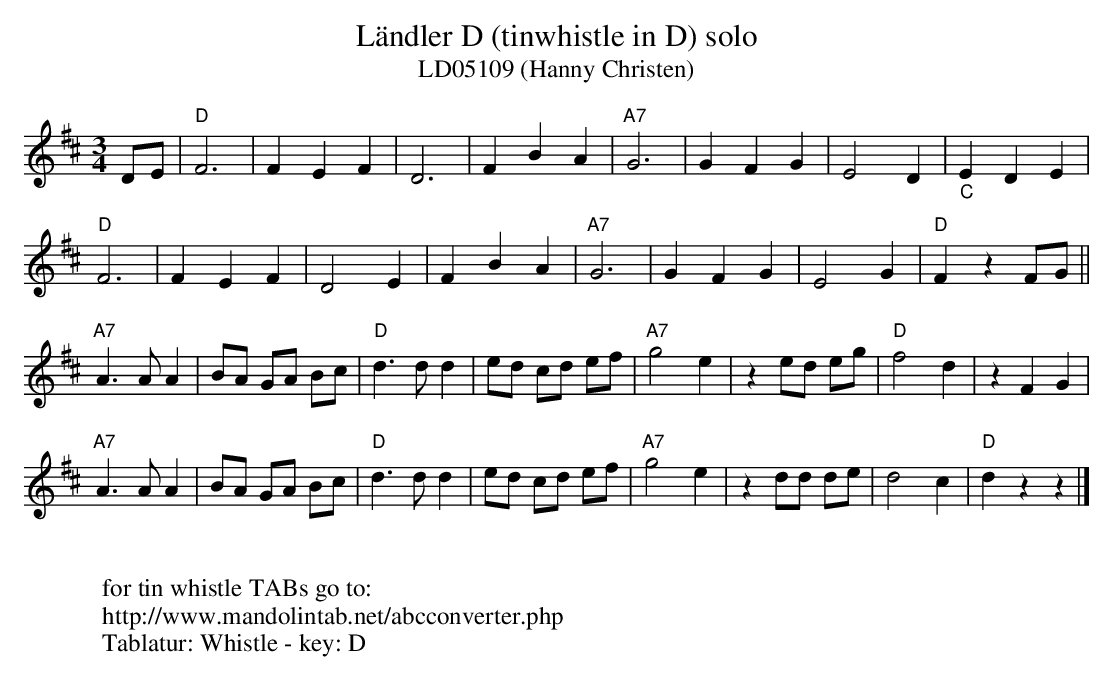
X:1
T:L\"andler D (tinwhistle in D) solo
T:LD05109 (Hanny Christen)
M:3/4
L:1/4
K:D transpose=12
D/2E/2 | "D"F3 | FEF | D3 | FBA | "A7"G3 | GFG | E2D | "_C"EDE |
"D"F3 | FEF | D2E | FBA | "A7"G3 | GFG | E2G | "D"FzF/2G/2 ||
"A7"A>AA | B/2A/2 G/2A/2 B/2c/2 | "D"d>dd | e/2d/2 c/2d/2 e/2f/2 | "A7"g2e | z e/2d/2 e/2g/2 | "D"f2d | zFG |
"A7"A>AA | B/2A/2 G/2A/2 B/2c/2 | "D"d>dd | e/2d/2 c/2d/2 e/2f/2 | "A7"g2e | zd/2d/2 d/2e/2 | d2c | "D"dzz |]
W:
W: for tin whistle TABs go to:
W: http://www.mandolintab.net/abcconverter.php
W: Tablatur: Whistle - key: D
